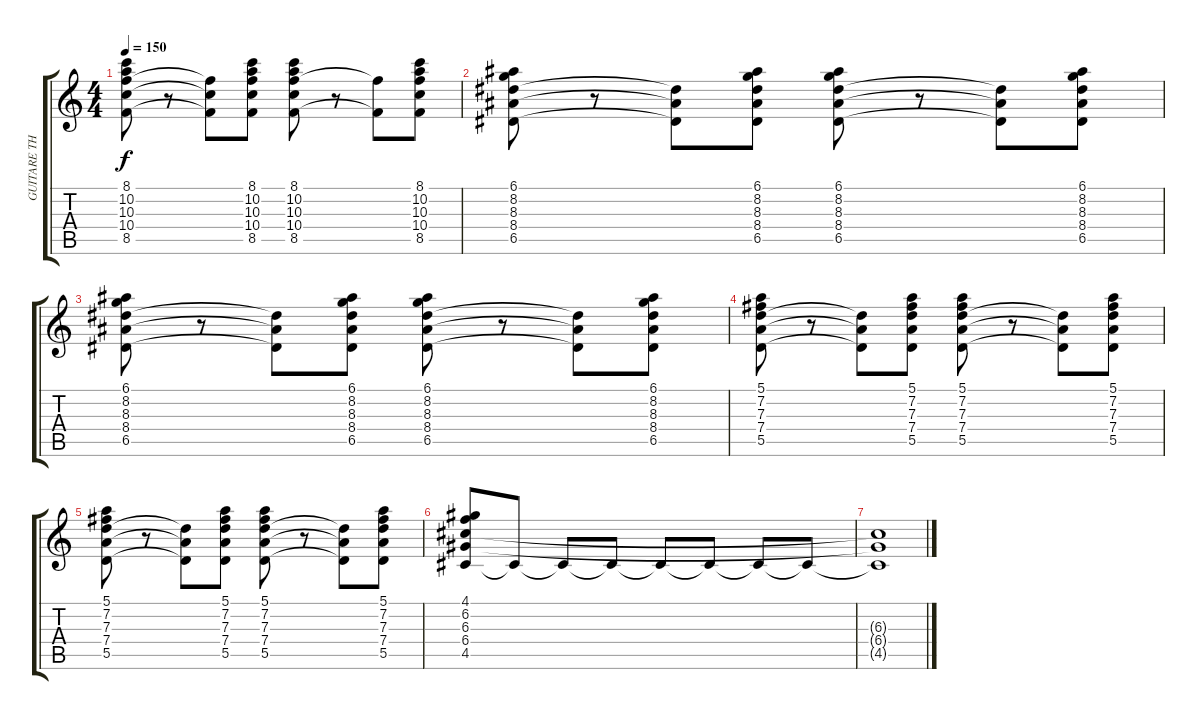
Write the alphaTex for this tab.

\track ("GUITARE THIB" "GUITARE TH") {instrument distortionguitar}
\staff {score tabs}
\tuning (E4 B3 G3 D3 A2 E2) {hide}
\ts (4 4)
\tempo 150
\clef g2
\ks c
(8.1 10.2 10.3 10.4 8.5).8{dy f} r.8 (10.3{t} 10.4{t} 8.5{t}).8 (8.1 10.2 10.3 10.4 8.5).8 (8.1 10.2 10.3 10.4 8.5).8 r.8 (10.3{t} 8.5{t}).8 (8.1 10.2 10.3 10.4 8.5).8 |
(6.1 8.2 8.3 8.4 6.5).8 r.8 (8.3{t} 8.4{t} 6.5{t}).8 (6.1 8.2 8.3 8.4 6.5).8 (6.1 8.2 8.3 8.4 6.5).8 r.8 (8.3{t} 8.4{t} 6.5{t}).8 (6.1 8.2 8.3 8.4 6.5).8 |
(6.1 8.2 8.3 8.4 6.5).8 r.8 (8.3{t} 8.4{t} 6.5{t}).8 (6.1 8.2 8.3 8.4 6.5).8 (6.1 8.2 8.3 8.4 6.5).8 r.8 (8.3{t} 8.4{t} 6.5{t}).8 (6.1 8.2 8.3 8.4 6.5).8 |
(5.1 7.2 7.3 7.4 5.5).8 r.8 (7.3{t} 7.4{t} 5.5{t}).8 (5.1 7.2 7.3 7.4 5.5).8 (5.1 7.2 7.3 7.4 5.5).8 r.8 (7.3{t} 7.4{t} 5.5{t}).8 (5.1 7.2 7.3 7.4 5.5).8 |
(5.1 7.2 7.3 7.4 5.5).8 r.8 (7.3{t} 7.4{t} 5.5{t}).8 (5.1 7.2 7.3 7.4 5.5).8 (5.1 7.2 7.3 7.4 5.5).8 r.8 (7.3{t} 7.4{t} 5.5{t}).8 (5.1 7.2 7.3 7.4 5.5).8 |
(4.1 6.2 6.3 6.4 4.5).8 4.5{t}.8 4.5{t}.8 4.5{t}.8 4.5{t}.8 4.5{t}.8 4.5{t}.8 4.5{t}.8 |
(6.3{t} 6.4{t} 4.5{t}).1
